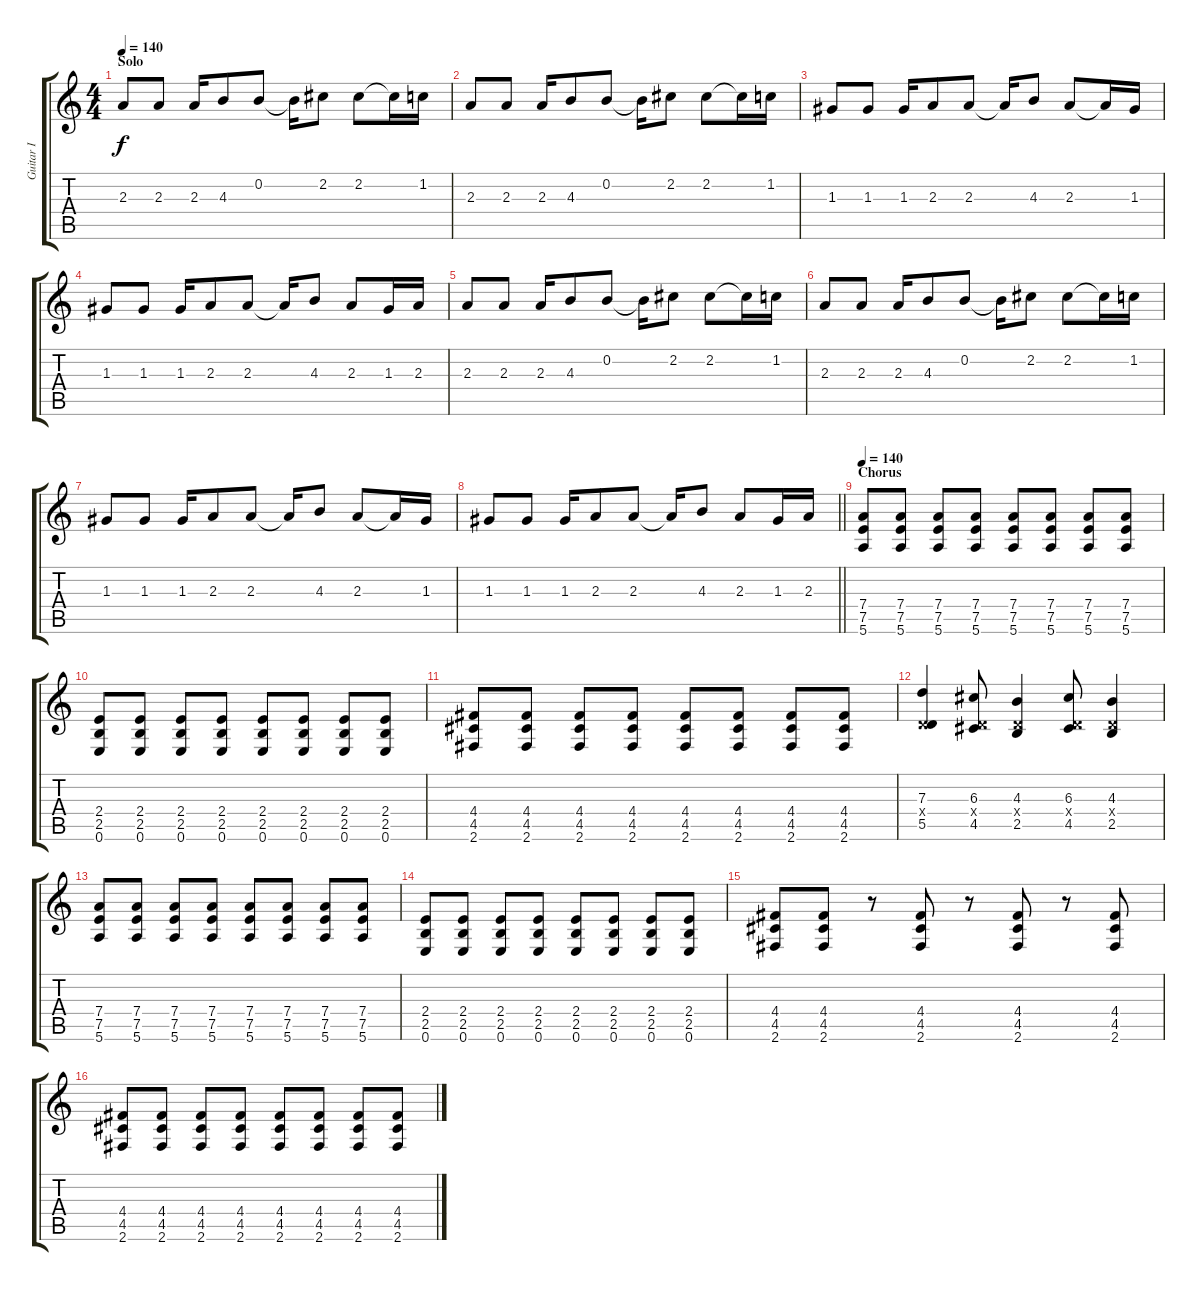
\track ("Guitar I" "Guitar I") {instrument distortionguitar}
\staff {score tabs}
\tuning (E4 B3 G3 D3 A2 E2) {hide}
\ts (4 4)
\section ("" "Solo")
\tempo 140
\clef g2
\ks c
2.3.8{dy f} 2.3.8 2.3.16 4.3.8 0.2.8 0.2{t}.16 2.2.8 2.2.8 2.2{t}.16 1.2.16 |
2.3.8 2.3.8 2.3.16 4.3.8 0.2.8 0.2{t}.16 2.2.8 2.2.8 2.2{t}.16 1.2.16 |
1.3.8 1.3.8 1.3.16 2.3.8 2.3.8 2.3{t}.16 4.3.8 2.3.8 2.3{t}.16 1.3.16 |
1.3.8 1.3.8 1.3.16 2.3.8 2.3.8 2.3{t}.16 4.3.8 2.3.8 1.3.16 2.3.16 |
2.3.8 2.3.8 2.3.16 4.3.8 0.2.8 0.2{t}.16 2.2.8 2.2.8 2.2{t}.16 1.2.16 |
2.3.8 2.3.8 2.3.16 4.3.8 0.2.8 0.2{t}.16 2.2.8 2.2.8 2.2{t}.16 1.2.16 |
1.3.8 1.3.8 1.3.16 2.3.8 2.3.8 2.3{t}.16 4.3.8 2.3.8 2.3{t}.16 1.3.16 |
\barLineRight lightlight
1.3.8 1.3.8 1.3.16 2.3.8 2.3.8 2.3{t}.16 4.3.8 2.3.8 1.3.16 2.3.16 |
\section ("" "Chorus")
\tempo 140
(7.4 7.5 5.6).8 (7.4 7.5 5.6).8 (7.4 7.5 5.6).8 (7.4 7.5 5.6).8 (7.4 7.5 5.6).8 (7.4 7.5 5.6).8 (7.4 7.5 5.6).8 (7.4 7.5 5.6).8 |
(2.4 2.5 0.6).8 (2.4 2.5 0.6).8 (2.4 2.5 0.6).8 (2.4 2.5 0.6).8 (2.4 2.5 0.6).8 (2.4 2.5 0.6).8 (2.4 2.5 0.6).8 (2.4 2.5 0.6).8 |
(4.4 4.5 2.6).8 (4.4 4.5 2.6).8 (4.4 4.5 2.6).8 (4.4 4.5 2.6).8 (4.4 4.5 2.6).8 (4.4 4.5 2.6).8 (4.4 4.5 2.6).8 (4.4 4.5 2.6).8 |
(7.3 0.4{x} 5.5).4 (6.3 0.4{x} 4.5).8 (4.3 0.4{x} 2.5).4 (6.3 0.4{x} 4.5).8 (4.3 0.4{x} 2.5).4 |
(7.4 7.5 5.6).8 (7.4 7.5 5.6).8 (7.4 7.5 5.6).8 (7.4 7.5 5.6).8 (7.4 7.5 5.6).8 (7.4 7.5 5.6).8 (7.4 7.5 5.6).8 (7.4 7.5 5.6).8 |
(2.4 2.5 0.6).8 (2.4 2.5 0.6).8 (2.4 2.5 0.6).8 (2.4 2.5 0.6).8 (2.4 2.5 0.6).8 (2.4 2.5 0.6).8 (2.4 2.5 0.6).8 (2.4 2.5 0.6).8 |
(4.4 4.5 2.6).8 (4.4 4.5 2.6).8 r.8 (4.4 4.5 2.6).8 r.8 (4.4 4.5 2.6).8 r.8 (4.4 4.5 2.6).8 |
(4.4 4.5 2.6).8 (4.4 4.5 2.6).8 (4.4 4.5 2.6).8 (4.4 4.5 2.6).8 (4.4 4.5 2.6).8 (4.4 4.5 2.6).8 (4.4 4.5 2.6).8 (4.4 4.5 2.6).8
